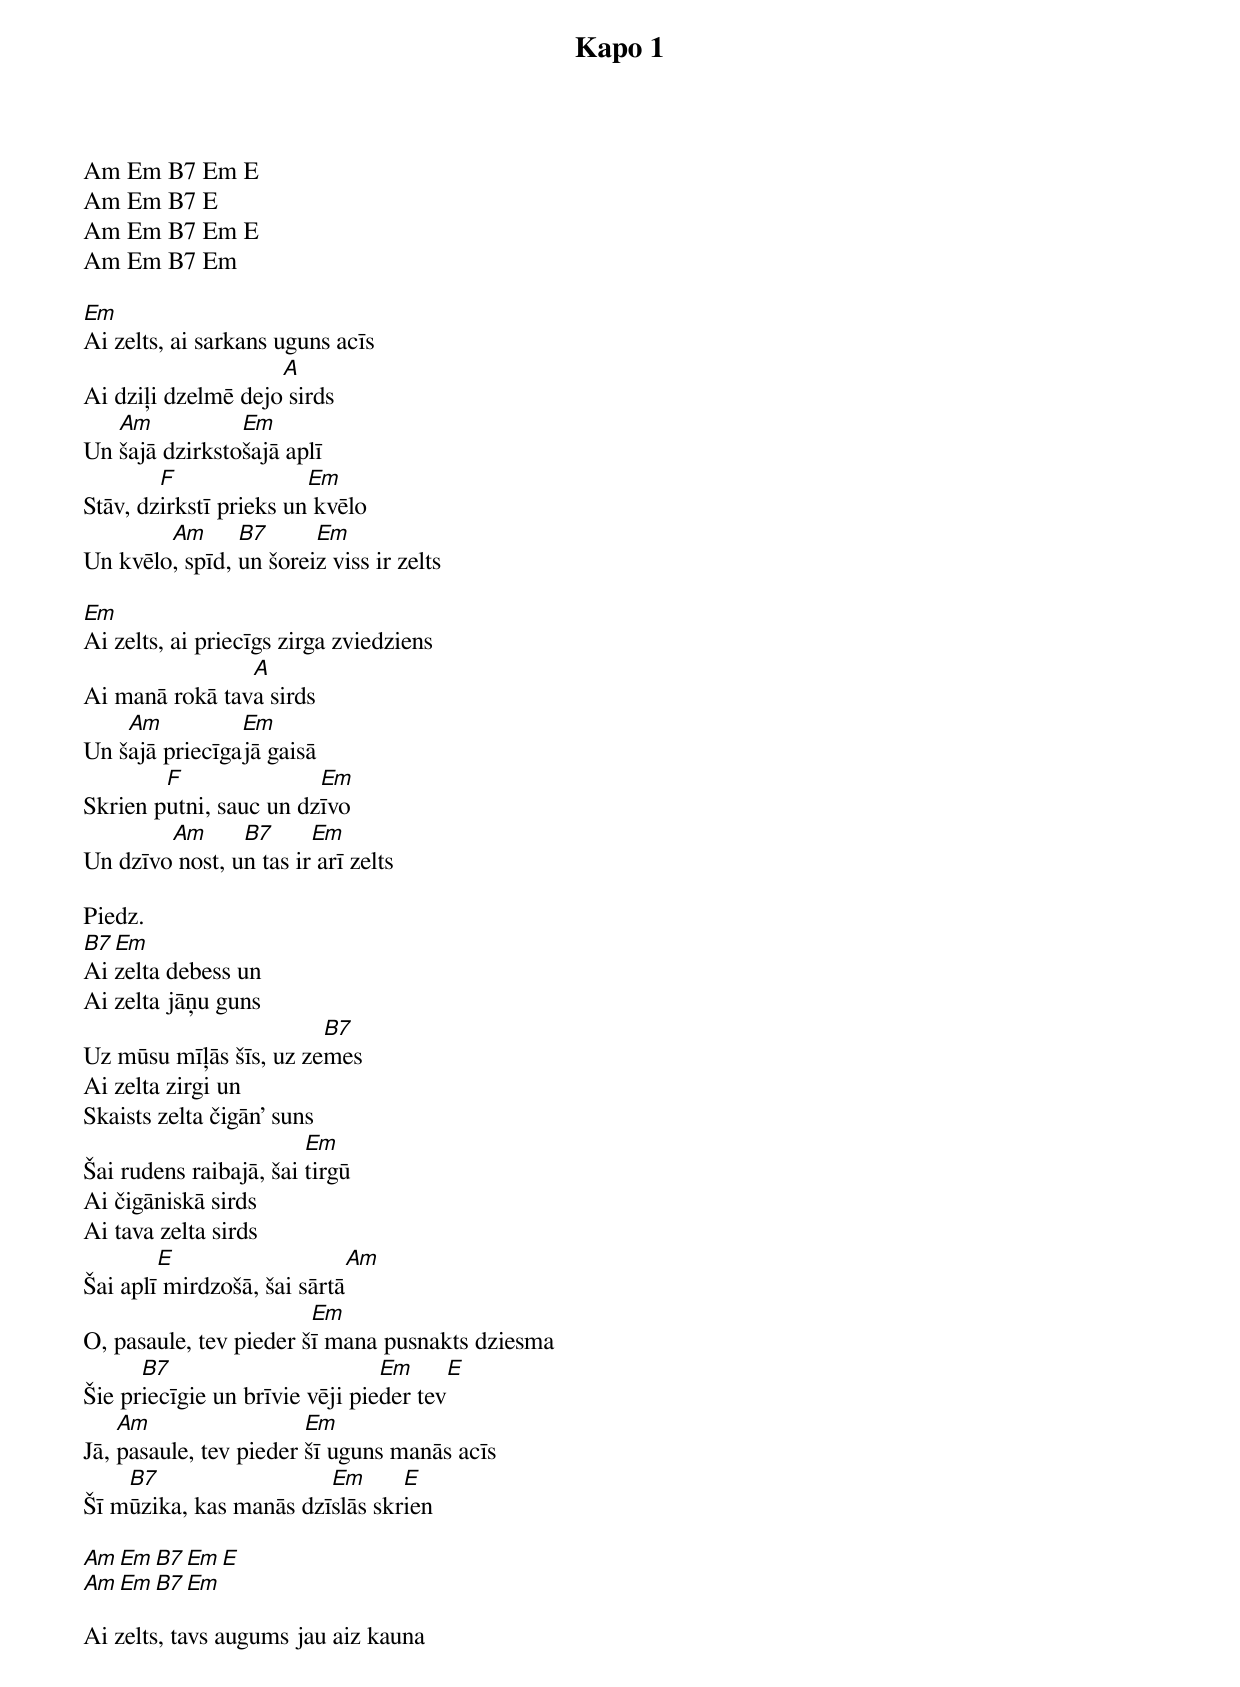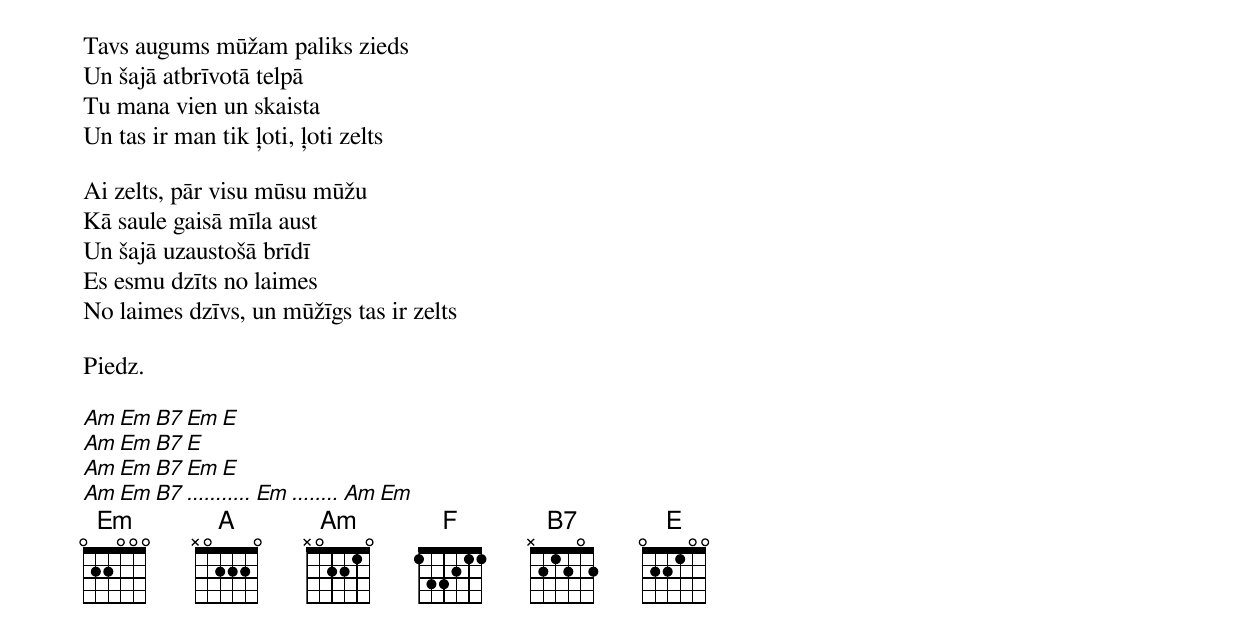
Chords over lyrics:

Kapo 1

Am Em B7 Em E
Am Em B7 E
Am Em B7 Em E
Am Em B7 Em

Em
Ai zelts, ai sarkans uguns acīs
		    A
Ai dziļi dzelmē dejo sirds
   Am		Em
Un šajā dzirkstošajā aplī
	F		Em
Stāv, dzirkstī prieks un kvēlo
	Am	B7	Em
Un kvēlo, spīd, un šoreiz viss ir zelts

Em
Ai zelts, ai priecīgs zirga zviedziens
		A
Ai manā rokā tava sirds
    Am		Em
Un šajā priecīgajā gaisā
	F		Em
Skrien putni, sauc un dzīvo
	Am	B7	Em
Un dzīvo nost, un tas ir arī zelts

Piedz.
B7 Em
Ai zelta debess un
Ai zelta jāņu guns
			B7
Uz mūsu mīļās šīs, uz zemes
Ai zelta zirgi un
Skaists zelta čigān' suns
			Em
Šai rudens raibajā, šai tirgū
Ai čigāniskā sirds
Ai tava zelta sirds
        E			Am
Šai aplī mirdzošā, šai sārtā
			Em
O, pasaule, tev pieder šī mana pusnakts dziesma
      B7			Em	E
Šie priecīgie un brīvie vēji pieder tev
    Am			Em
Jā, pasaule, tev pieder šī uguns manās acīs
    B7			Em	E
Šī mūzika, kas manās dzīslās skrien

Am Em B7 Em E
Am Em B7 Em

Ai zelts, tavs augums jau aiz kauna
Tavs augums mūžam paliks zieds
Un šajā atbrīvotā telpā
Tu mana vien un skaista
Un tas ir man tik ļoti, ļoti zelts

Ai zelts, pār visu mūsu mūžu
Kā saule gaisā mīla aust
Un šajā uzaustošā brīdī
Es esmu dzīts no laimes
No laimes dzīvs, un mūžīgs tas ir zelts

Piedz.

Am Em B7 Em E
Am Em B7 E
Am Em B7 Em E
Am Em B7 ........... Em ........ Am Em
